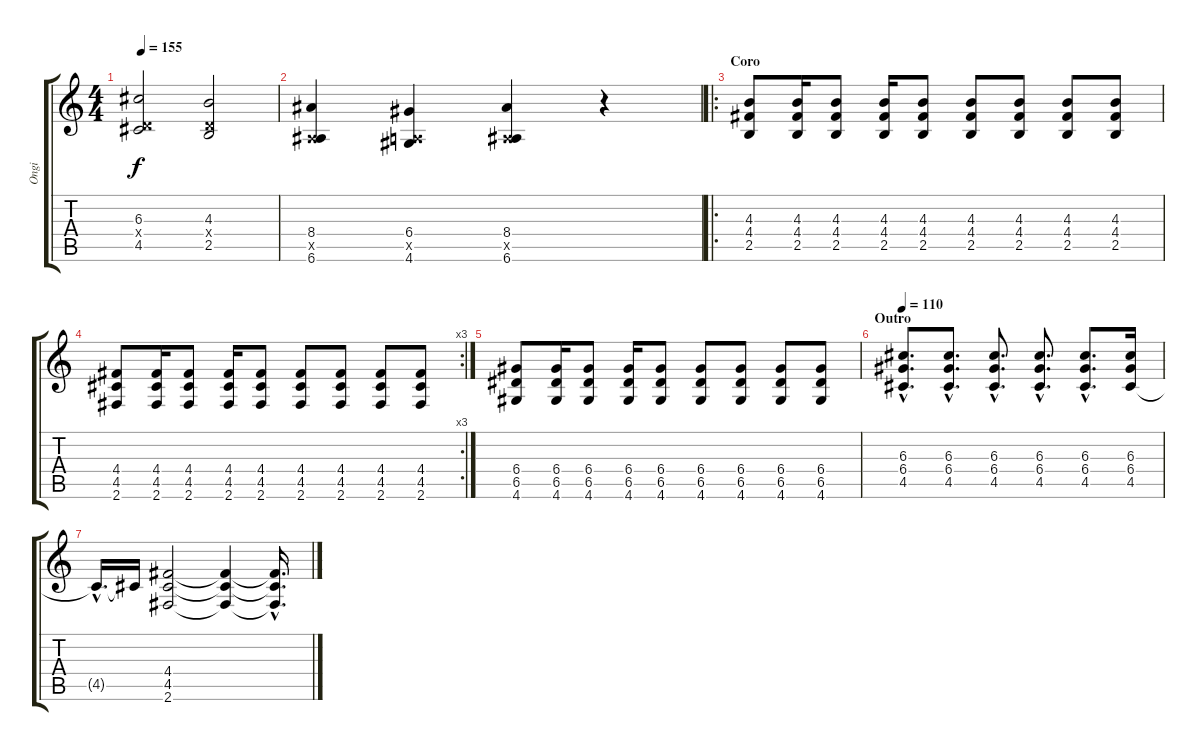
\track ("Ongi" "Ongi") {instrument distortionguitar}
\staff {score tabs}
\tuning (E4 B3 G3 D3 A2 E2) {hide}
\ts (4 4)
\tempo 155
\clef g2
\ks c
(6.3 0.4{x} 4.5).2{dy f} (4.3 0.4{x} 2.5).2 |
(8.4 1.5{x} 6.6).4 (6.4 0.5{x} 4.6).4 (8.4 1.5{x} 6.6).4 r.4 |
\ro
\section ("" "Coro")
(4.3 4.4 2.5).8 (4.3 4.4 2.5).16 (4.3 4.4 2.5).8 (4.3 4.4 2.5).16 (4.3 4.4 2.5).8 (4.3 4.4 2.5).8 (4.3 4.4 2.5).8 (4.3 4.4 2.5).8 (4.3 4.4 2.5).8 |
\rc 3
(4.4 4.5 2.6).8 (4.4 4.5 2.6).16 (4.4 4.5 2.6).8 (4.4 4.5 2.6).16 (4.4 4.5 2.6).8 (4.4 4.5 2.6).8 (4.4 4.5 2.6).8 (4.4 4.5 2.6).8 (4.4 4.5 2.6).8 |
(6.4 6.5 4.6).8 (6.4 6.5 4.6).16 (6.4 6.5 4.6).8 (6.4 6.5 4.6).16 (6.4 6.5 4.6).8 (6.4 6.5 4.6).8 (6.4 6.5 4.6).8 (6.4 6.5 4.6).8 (6.4 6.5 4.6).8 |
\section ("" "Outro")
\tempo 110
(6.3{hac} 6.4{hac} 4.5{hac}).8{d} (6.3{hac} 6.4{hac} 4.5{hac}).8{d} (6.3{hac} 6.4{hac} 4.5{hac}).8{d} (6.3{hac} 6.4{hac} 4.5{hac}).8{d} (6.3{hac} 6.4{hac} 4.5{hac}).8{d} (6.3 6.4 4.5).16 |
4.5{hac t}.16{d} 4.5{t}.16 (4.4 4.5 2.6).2 (4.4{t} 4.5{t} 2.6{t}).4 (4.4{hac t} 4.5{hac t} 2.6{hac t}).16{d}
